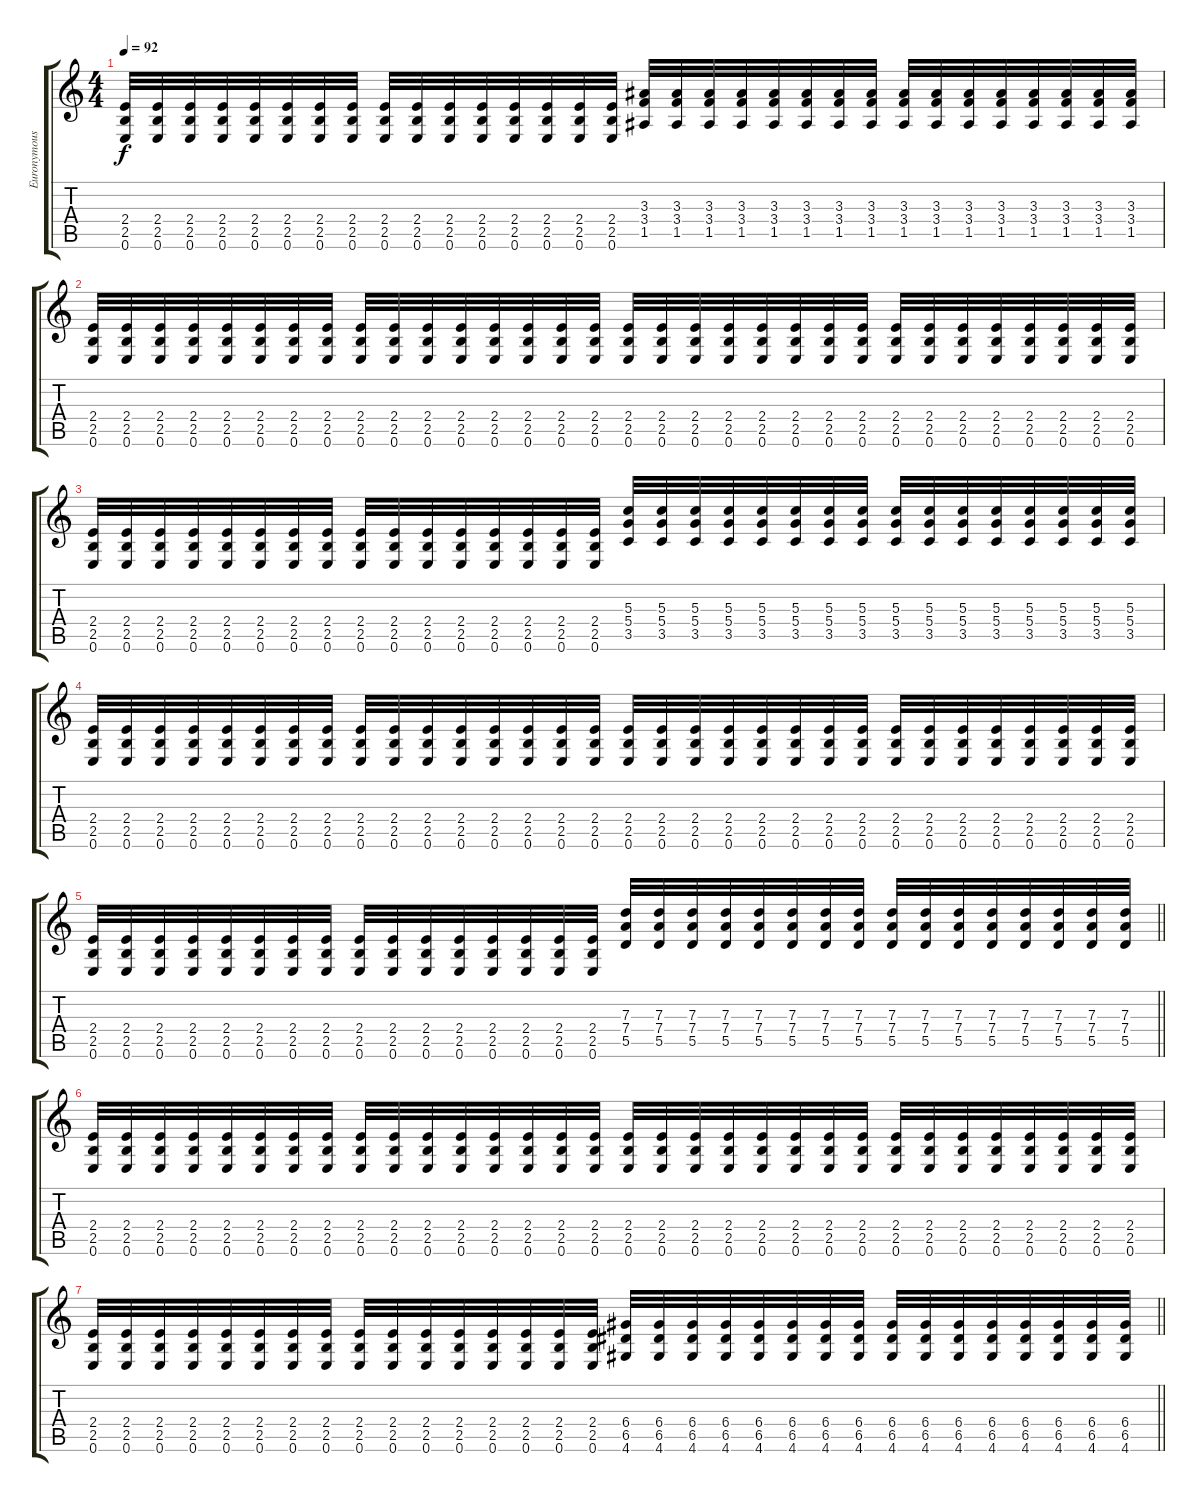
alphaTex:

\track ("Euronymous Lead" "Euronymous") {instrument distortionguitar}
\staff {score tabs}
\tuning (E4 B3 G3 D3 A2 E2) {hide}
\ts (4 4)
\tempo 92
\clef g2
\ks c
(2.4 2.5 0.6).32{dy f} (2.4 2.5 0.6).32 (2.4 2.5 0.6).32 (2.4 2.5 0.6).32 (2.4 2.5 0.6).32 (2.4 2.5 0.6).32 (2.4 2.5 0.6).32 (2.4 2.5 0.6).32 (2.4 2.5 0.6).32 (2.4 2.5 0.6).32 (2.4 2.5 0.6).32 (2.4 2.5 0.6).32 (2.4 2.5 0.6).32 (2.4 2.5 0.6).32 (2.4 2.5 0.6).32 (2.4 2.5 0.6).32 (3.3 3.4 1.5).32 (3.3 3.4 1.5).32 (3.3 3.4 1.5).32 (3.3 3.4 1.5).32 (3.3 3.4 1.5).32 (3.3 3.4 1.5).32 (3.3 3.4 1.5).32 (3.3 3.4 1.5).32 (3.3 3.4 1.5).32 (3.3 3.4 1.5).32 (3.3 3.4 1.5).32 (3.3 3.4 1.5).32 (3.3 3.4 1.5).32 (3.3 3.4 1.5).32 (3.3 3.4 1.5).32 (3.3 3.4 1.5).32 |
(2.4 2.5 0.6).32 (2.4 2.5 0.6).32 (2.4 2.5 0.6).32 (2.4 2.5 0.6).32 (2.4 2.5 0.6).32 (2.4 2.5 0.6).32 (2.4 2.5 0.6).32 (2.4 2.5 0.6).32 (2.4 2.5 0.6).32 (2.4 2.5 0.6).32 (2.4 2.5 0.6).32 (2.4 2.5 0.6).32 (2.4 2.5 0.6).32 (2.4 2.5 0.6).32 (2.4 2.5 0.6).32 (2.4 2.5 0.6).32 (2.4 2.5 0.6).32 (2.4 2.5 0.6).32 (2.4 2.5 0.6).32 (2.4 2.5 0.6).32 (2.4 2.5 0.6).32 (2.4 2.5 0.6).32 (2.4 2.5 0.6).32 (2.4 2.5 0.6).32 (2.4 2.5 0.6).32 (2.4 2.5 0.6).32 (2.4 2.5 0.6).32 (2.4 2.5 0.6).32 (2.4 2.5 0.6).32 (2.4 2.5 0.6).32 (2.4 2.5 0.6).32 (2.4 2.5 0.6).32 |
(2.4 2.5 0.6).32 (2.4 2.5 0.6).32 (2.4 2.5 0.6).32 (2.4 2.5 0.6).32 (2.4 2.5 0.6).32 (2.4 2.5 0.6).32 (2.4 2.5 0.6).32 (2.4 2.5 0.6).32 (2.4 2.5 0.6).32 (2.4 2.5 0.6).32 (2.4 2.5 0.6).32 (2.4 2.5 0.6).32 (2.4 2.5 0.6).32 (2.4 2.5 0.6).32 (2.4 2.5 0.6).32 (2.4 2.5 0.6).32 (5.3 5.4 3.5).32 (5.3 5.4 3.5).32 (5.3 5.4 3.5).32 (5.3 5.4 3.5).32 (5.3 5.4 3.5).32 (5.3 5.4 3.5).32 (5.3 5.4 3.5).32 (5.3 5.4 3.5).32 (5.3 5.4 3.5).32 (5.3 5.4 3.5).32 (5.3 5.4 3.5).32 (5.3 5.4 3.5).32 (5.3 5.4 3.5).32 (5.3 5.4 3.5).32 (5.3 5.4 3.5).32 (5.3 5.4 3.5).32 |
(2.4 2.5 0.6).32 (2.4 2.5 0.6).32 (2.4 2.5 0.6).32 (2.4 2.5 0.6).32 (2.4 2.5 0.6).32 (2.4 2.5 0.6).32 (2.4 2.5 0.6).32 (2.4 2.5 0.6).32 (2.4 2.5 0.6).32 (2.4 2.5 0.6).32 (2.4 2.5 0.6).32 (2.4 2.5 0.6).32 (2.4 2.5 0.6).32 (2.4 2.5 0.6).32 (2.4 2.5 0.6).32 (2.4 2.5 0.6).32 (2.4 2.5 0.6).32 (2.4 2.5 0.6).32 (2.4 2.5 0.6).32 (2.4 2.5 0.6).32 (2.4 2.5 0.6).32 (2.4 2.5 0.6).32 (2.4 2.5 0.6).32 (2.4 2.5 0.6).32 (2.4 2.5 0.6).32 (2.4 2.5 0.6).32 (2.4 2.5 0.6).32 (2.4 2.5 0.6).32 (2.4 2.5 0.6).32 (2.4 2.5 0.6).32 (2.4 2.5 0.6).32 (2.4 2.5 0.6).32 |
\barLineRight lightlight
(2.4 2.5 0.6).32 (2.4 2.5 0.6).32 (2.4 2.5 0.6).32 (2.4 2.5 0.6).32 (2.4 2.5 0.6).32 (2.4 2.5 0.6).32 (2.4 2.5 0.6).32 (2.4 2.5 0.6).32 (2.4 2.5 0.6).32 (2.4 2.5 0.6).32 (2.4 2.5 0.6).32 (2.4 2.5 0.6).32 (2.4 2.5 0.6).32 (2.4 2.5 0.6).32 (2.4 2.5 0.6).32 (2.4 2.5 0.6).32 (7.3 7.4 5.5).32 (7.3 7.4 5.5).32 (7.3 7.4 5.5).32 (7.3 7.4 5.5).32 (7.3 7.4 5.5).32 (7.3 7.4 5.5).32 (7.3 7.4 5.5).32 (7.3 7.4 5.5).32 (7.3 7.4 5.5).32 (7.3 7.4 5.5).32 (7.3 7.4 5.5).32 (7.3 7.4 5.5).32 (7.3 7.4 5.5).32 (7.3 7.4 5.5).32 (7.3 7.4 5.5).32 (7.3 7.4 5.5).32 |
(2.4 2.5 0.6).32 (2.4 2.5 0.6).32 (2.4 2.5 0.6).32 (2.4 2.5 0.6).32 (2.4 2.5 0.6).32 (2.4 2.5 0.6).32 (2.4 2.5 0.6).32 (2.4 2.5 0.6).32 (2.4 2.5 0.6).32 (2.4 2.5 0.6).32 (2.4 2.5 0.6).32 (2.4 2.5 0.6).32 (2.4 2.5 0.6).32 (2.4 2.5 0.6).32 (2.4 2.5 0.6).32 (2.4 2.5 0.6).32 (2.4 2.5 0.6).32 (2.4 2.5 0.6).32 (2.4 2.5 0.6).32 (2.4 2.5 0.6).32 (2.4 2.5 0.6).32 (2.4 2.5 0.6).32 (2.4 2.5 0.6).32 (2.4 2.5 0.6).32 (2.4 2.5 0.6).32 (2.4 2.5 0.6).32 (2.4 2.5 0.6).32 (2.4 2.5 0.6).32 (2.4 2.5 0.6).32 (2.4 2.5 0.6).32 (2.4 2.5 0.6).32 (2.4 2.5 0.6).32 |
\barLineRight lightlight
(2.4 2.5 0.6).32 (2.4 2.5 0.6).32 (2.4 2.5 0.6).32 (2.4 2.5 0.6).32 (2.4 2.5 0.6).32 (2.4 2.5 0.6).32 (2.4 2.5 0.6).32 (2.4 2.5 0.6).32 (2.4 2.5 0.6).32 (2.4 2.5 0.6).32 (2.4 2.5 0.6).32 (2.4 2.5 0.6).32 (2.4 2.5 0.6).32 (2.4 2.5 0.6).32 (2.4 2.5 0.6).32 (2.4 2.5 0.6).32 (6.4 6.5 4.6).32 (6.4 6.5 4.6).32 (6.4 6.5 4.6).32 (6.4 6.5 4.6).32 (6.4 6.5 4.6).32 (6.4 6.5 4.6).32 (6.4 6.5 4.6).32 (6.4 6.5 4.6).32 (6.4 6.5 4.6).32 (6.4 6.5 4.6).32 (6.4 6.5 4.6).32 (6.4 6.5 4.6).32 (6.4 6.5 4.6).32 (6.4 6.5 4.6).32 (6.4 6.5 4.6).32 (6.4 6.5 4.6).32
